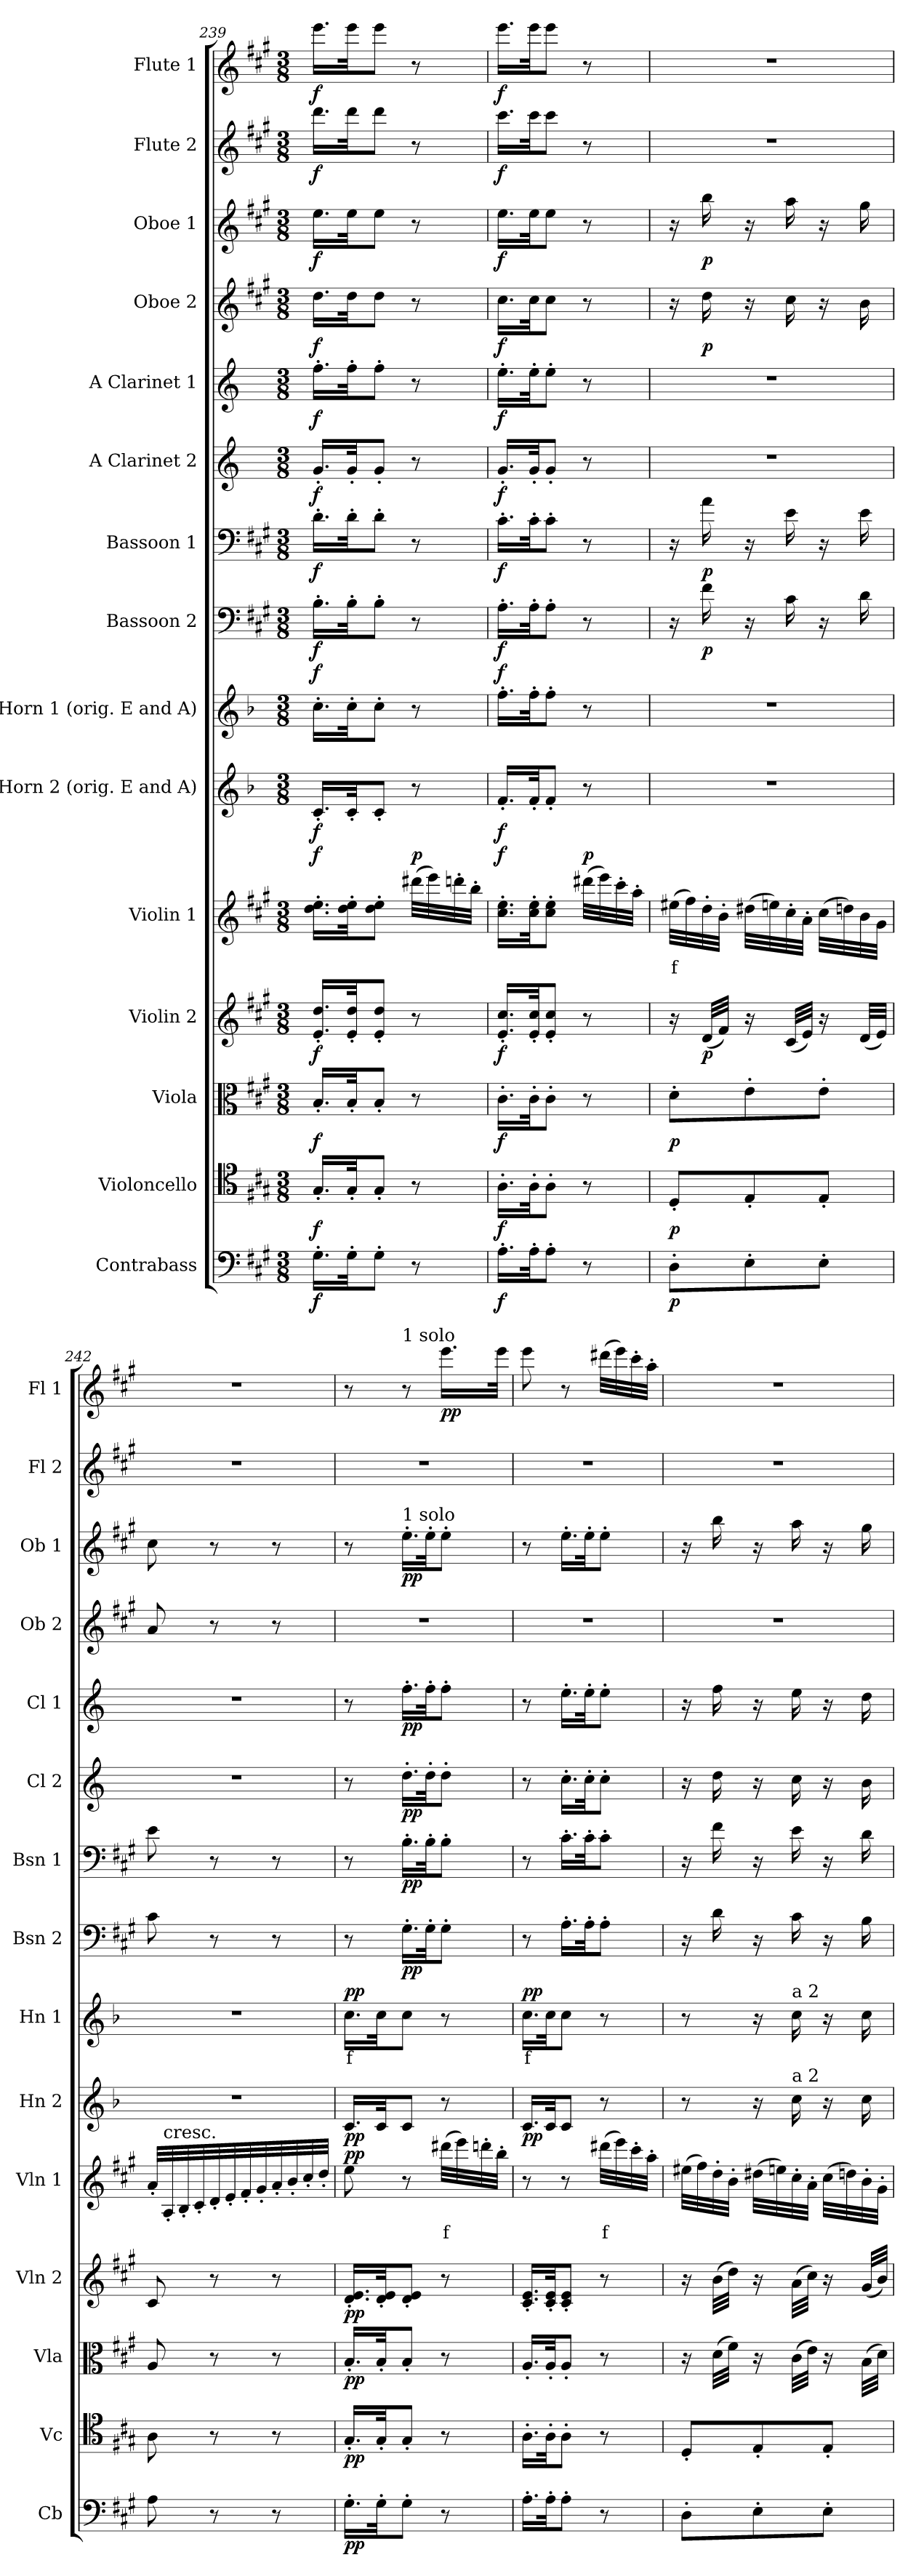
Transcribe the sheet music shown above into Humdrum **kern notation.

**kern	**dynam	**kern	**dynam	**kern	**dynam	**kern	**dynam	**kern	**text	**dynam	**kern	**dynam	**kern	**text	**dynam	**kern	**dynam	**kern	**dynam	**kern	**dynam	**kern	**dynam	**kern	**dynam	**kern	**dynam	**kern	**dynam	**kern	**dynam
*part15	*part15	*part14	*part14	*part13	*part13	*part12	*part12	*part11	*part11	*part11	*part10	*part10	*part9	*part9	*part9	*part8	*part8	*part7	*part7	*part6	*part6	*part5	*part5	*part4	*part4	*part3	*part3	*part2	*part2	*part1	*part1
*staff15	*staff15	*staff14	*staff14	*staff13	*staff13	*staff12	*staff12	*staff11	*staff11	*staff11	*staff10	*staff10	*staff9	*staff9	*staff9	*staff8	*staff8	*staff7	*staff7	*staff6	*staff6	*staff5	*staff5	*staff4	*staff4	*staff3	*staff3	*staff2	*staff2	*staff1	*staff1
*I"Contrabass	*	*I"Violoncello	*	*I"Viola	*	*I"Violin 2	*	*I"Violin 1	*	*	*I"E Horn 2 (orig. E and A)	*	*I"E Horn 1 (orig. E and A)	*	*	*I"Bassoon 2	*	*I"Bassoon 1	*	*I"A Clarinet 2	*	*I"A Clarinet 1	*	*I"Oboe 2	*	*I"Oboe 1	*	*I"Flute 2	*	*I"Flute 1	*
*I'Cb	*	*I'Vc	*	*I'Vla	*	*I'Vln 2	*	*I'Vln 1	*	*	*I'Hn 2	*	*I'Hn 1	*	*	*I'Bsn 2	*	*I'Bsn 1	*	*I'Cl 2	*	*I'Cl 1	*	*I'Ob 2	*	*I'Ob 1	*	*I'Fl 2	*	*I'Fl 1	*
*clefF4	*	*clefC4	*	*clefC3	*	*clefG2	*	*clefG2	*	*	*clefG2	*	*clefG2	*	*	*clefF4	*	*clefF4	*	*clefG2	*	*clefG2	*	*clefG2	*	*clefG2	*	*clefG2	*	*clefG2	*
*ITrd7c12	*	*	*	*	*	*	*	*	*	*	*ITrd5c8	*	*ITrd5c8	*	*	*	*	*	*	*ITrd2c3	*	*ITrd2c3	*	*	*	*	*	*	*	*	*
*k[f#c#g#]	*	*k[f#c#g#]	*	*k[f#c#g#]	*	*k[f#c#g#]	*	*k[f#c#g#]	*	*	*k[f#c#g#]	*	*k[f#c#g#]	*	*	*k[f#c#g#]	*	*k[f#c#g#]	*	*k[f#c#g#]	*	*k[f#c#g#]	*	*k[f#c#g#]	*	*k[f#c#g#]	*	*k[f#c#g#]	*	*k[f#c#g#]	*
*M3/8	*	*M3/8	*	*M3/8	*	*M3/8	*	*M3/8	*	*	*M3/8	*	*M3/8	*	*	*M3/8	*	*M3/8	*	*M3/8	*	*M3/8	*	*M3/8	*	*M3/8	*	*M3/8	*	*M3/8	*
=239	=239	=239	=239	=239	=239	=239	=239	=239	=239	=239	=239	=239	=239	=239	=239	=239	=239	=239	=239	=239	=239	=239	=239	=239	=239	=239	=239	=239	=239	=239	=239
!	!LO:DY:b	!	!LO:DY:b	!	!LO:DY:b	!	!LO:DY:b	!	!	!LO:DY:b	!	!LO:DY:b	!	!	!LO:DY:b	!	!LO:DY:b	!	!LO:DY:b	!	!LO:DY:b	!	!LO:DY:b	!	!LO:DY:b	!	!LO:DY:b	!	!LO:DY:b	!	!LO:DY:b
16.GG#'\LL	f	16.G#'/LL	f	16.B'/LL	f	16.e/' 16.dd/'LL	f	16.dd\' 16.ee\'LL	.	f	16.E'/LL	f	16.e'\LL	.	f	16.B'\LL	f	16.d'\LL	f	16.e'/LL	f	16.dd'\LL	f	16.dd\LL	f	16.ee\LL	f	16.ddd\LL	f	16.eee\LL	f
32GG#'\JK	.	32G#'/JK	.	32B'/JK	.	32e/' 32dd/'JK	.	32dd\' 32ee\'JK	.	.	32E'/JK	.	32e'\JK	.	.	32B'\JK	.	32d'\JK	.	32e'/JK	.	32dd'\JK	.	32dd\JK	.	32ee\JK	.	32ddd\JK	.	32eee\JK	.
8GG#'\J	.	8G#'/J	.	8B'/J	.	8e/' 8dd/'J	.	8dd\' 8ee\'J	.	.	8E'/J	.	8e'\J	.	.	8B'\J	.	8d'\J	.	8e'/J	.	8dd'\J	.	8dd\J	.	8ee\J	.	8ddd\J	.	8eee\J	.
!	!	!	!	!	!	!	!	!	!	!LO:DY:b	!	!	!	!	!	!	!	!	!	!	!	!	!	!	!	!	!	!	!	!	!
8r	.	8r	.	8r	.	8r	.	(32ddd#X\LLL	.	p	8r	.	8r	.	.	8r	.	8r	.	8r	.	8r	.	8r	.	8r	.	8r	.	8r	.
.	.	.	.	.	.	.	.	32eee\)	.	.	.	.	.	.	.	.	.	.	.	.	.	.	.	.	.	.	.	.	.	.	.
.	.	.	.	.	.	.	.	32dddn'\	.	.	.	.	.	.	.	.	.	.	.	.	.	.	.	.	.	.	.	.	.	.	.
.	.	.	.	.	.	.	.	32bb'\JJJ	.	.	.	.	.	.	.	.	.	.	.	.	.	.	.	.	.	.	.	.	.	.	.
=240	=240	=240	=240	=240	=240	=240	=240	=240	=240	=240	=240	=240	=240	=240	=240	=240	=240	=240	=240	=240	=240	=240	=240	=240	=240	=240	=240	=240	=240	=240	=240
!	!LO:DY:b	!	!LO:DY:b	!	!LO:DY:b	!	!LO:DY:b	!	!	!LO:DY:b	!	!LO:DY:b	!	!	!LO:DY:b	!	!LO:DY:b	!	!LO:DY:b	!	!LO:DY:b	!	!LO:DY:b	!	!LO:DY:b	!	!LO:DY:b	!	!LO:DY:b	!	!LO:DY:b
16.AA'\LL	f	16.A'\LL	f	16.c#'\LL	f	16.e/' 16.cc#/'LL	f	16.cc#\' 16.ee\'LL	.	f	16.A'/LL	f	16.a'\LL	.	f	16.A'\LL	f	16.c#'\LL	f	16.e'/LL	f	16.cc#'\LL	f	16.cc#\LL	f	16.ee\LL	f	16.ccc#\LL	f	16.eee\LL	f
32AA'\JK	.	32A'\JK	.	32c#'\JK	.	32e/' 32cc#/'JK	.	32cc#\' 32ee\'JK	.	.	32A'/JK	.	32a'\JK	.	.	32A'\JK	.	32c#'\JK	.	32e'/JK	.	32cc#'\JK	.	32cc#\JK	.	32ee\JK	.	32ccc#\JK	.	32eee\JK	.
8AA'\J	.	8A'\J	.	8c#'\J	.	8e/' 8cc#/'J	.	8cc#\' 8ee\'J	.	.	8A'/J	.	8a'\J	.	.	8A'\J	.	8c#'\J	.	8e'/J	.	8cc#'\J	.	8cc#\J	.	8ee\J	.	8ccc#\J	.	8eee\J	.
!	!	!	!	!	!	!	!	!	!	!LO:DY:b	!	!	!	!	!	!	!	!	!	!	!	!	!	!	!	!	!	!	!	!	!
8r	.	8r	.	8r	.	8r	.	(32ddd#X\LLL	.	p	8r	.	8r	.	.	8r	.	8r	.	8r	.	8r	.	8r	.	8r	.	8r	.	8r	.
.	.	.	.	.	.	.	.	32eee\)	.	.	.	.	.	.	.	.	.	.	.	.	.	.	.	.	.	.	.	.	.	.	.
.	.	.	.	.	.	.	.	32ccc#'\	.	.	.	.	.	.	.	.	.	.	.	.	.	.	.	.	.	.	.	.	.	.	.
.	.	.	.	.	.	.	.	32aa'\JJJ	.	.	.	.	.	.	.	.	.	.	.	.	.	.	.	.	.	.	.	.	.	.	.
=241	=241	=241	=241	=241	=241	=241	=241	=241	=241	=241	=241	=241	=241	=241	=241	=241	=241	=241	=241	=241	=241	=241	=241	=241	=241	=241	=241	=241	=241	=241	=241
!	!LO:DY:b	!	!LO:DY:b	!	!LO:DY:b	!	!	!	!LO:LY:b:color=#FF0000	!	!	!	!	!	!	!	!	!	!	!	!	!	!	!	!	!	!	!	!	!	!
8DD'\L	p	8D'/L	p	8d'\L	p	16r	.	(32ee#X\LLL	f	.	4.r	.	4.r	.	.	16r	.	16r	.	4.r	.	4.r	.	16r	.	16r	.	4.r	.	4.r	.
.	.	.	.	.	.	.	.	32ff#\)	.	.	.	.	.	.	.	.	.	.	.	.	.	.	.	.	.	.	.	.	.	.	.
!	!	!	!	!	!	!	!LO:DY:b	!	!	!	!	!	!	!	!	!	!LO:DY:b	!	!LO:DY:b	!	!	!	!	!	!LO:DY:b	!	!LO:DY:b	!	!	!	!
.	.	.	.	.	.	(32d/LLL	p	32dd'\	.	.	.	.	.	.	.	16f#\	p	16a\	p	.	.	.	.	16dd\	p	16bb\	p	.	.	.	.
.	.	.	.	.	.	32f#/JJJ)	.	32b'\JJJ	.	.	.	.	.	.	.	.	.	.	.	.	.	.	.	.	.	.	.	.	.	.	.
8EE'\	.	8E'/	.	8e'\	.	16r	.	(32dd#X\LLL	.	.	.	.	.	.	.	16r	.	16r	.	.	.	.	.	16r	.	16r	.	.	.	.	.
.	.	.	.	.	.	.	.	32een\)	.	.	.	.	.	.	.	.	.	.	.	.	.	.	.	.	.	.	.	.	.	.	.
.	.	.	.	.	.	(32c#/LLL	.	32cc#'\	.	.	.	.	.	.	.	16c#\	.	16e\	.	.	.	.	.	16cc#\	.	16aa\	.	.	.	.	.
.	.	.	.	.	.	32e/JJJ)	.	32a'\JJJ	.	.	.	.	.	.	.	.	.	.	.	.	.	.	.	.	.	.	.	.	.	.	.
8EE'\J	.	8E'/J	.	8e'\J	.	16r	.	(32cc#\LLL	.	.	.	.	.	.	.	16r	.	16r	.	.	.	.	.	16r	.	16r	.	.	.	.	.
.	.	.	.	.	.	.	.	32ddn\)	.	.	.	.	.	.	.	.	.	.	.	.	.	.	.	.	.	.	.	.	.	.	.
.	.	.	.	.	.	(32d/LLL	.	32b\	.	.	.	.	.	.	.	16d\	.	16e\	.	.	.	.	.	16b\	.	16gg#\	.	.	.	.	.
.	.	.	.	.	.	32e/JJJ)	.	32g#\JJJ	.	.	.	.	.	.	.	.	.	.	.	.	.	.	.	.	.	.	.	.	.	.	.
!!LO:PB:g=z
=242	=242	=242	=242	=242	=242	=242	=242	=242	=242	=242	=242	=242	=242	=242	=242	=242	=242	=242	=242	=242	=242	=242	=242	=242	=242	=242	=242	=242	=242	=242	=242
8AA\	.	8A\	.	8A/	.	8c#/	.	32a'/LLL	.	.	4.r	.	4.r	.	.	8c#\	.	8e\	.	4.r	.	4.r	.	8a/	.	8cc#\	.	4.r	.	4.r	.
!	!	!	!	!	!	!	!	!LO:TX:a:t=cresc.	!	!	!	!	!	!	!	!	!	!	!	!	!	!	!	!	!	!	!	!	!	!	!
.	.	.	.	.	.	.	.	32A'/	.	.	.	.	.	.	.	.	.	.	.	.	.	.	.	.	.	.	.	.	.	.	.
.	.	.	.	.	.	.	.	32B'/	.	.	.	.	.	.	.	.	.	.	.	.	.	.	.	.	.	.	.	.	.	.	.
.	.	.	.	.	.	.	.	32c#'/	.	.	.	.	.	.	.	.	.	.	.	.	.	.	.	.	.	.	.	.	.	.	.
8r	.	8r	.	8r	.	8r	.	32d'/	.	.	.	.	.	.	.	8r	.	8r	.	.	.	.	.	8r	.	8r	.	.	.	.	.
.	.	.	.	.	.	.	.	32e'/	.	.	.	.	.	.	.	.	.	.	.	.	.	.	.	.	.	.	.	.	.	.	.
.	.	.	.	.	.	.	.	32f#'/	.	.	.	.	.	.	.	.	.	.	.	.	.	.	.	.	.	.	.	.	.	.	.
.	.	.	.	.	.	.	.	32g#'/	.	.	.	.	.	.	.	.	.	.	.	.	.	.	.	.	.	.	.	.	.	.	.
8r	.	8r	.	8r	.	8r	.	32a'/	.	.	.	.	.	.	.	8r	.	8r	.	.	.	.	.	8r	.	8r	.	.	.	.	.
.	.	.	.	.	.	.	.	32b'/	.	.	.	.	.	.	.	.	.	.	.	.	.	.	.	.	.	.	.	.	.	.	.
.	.	.	.	.	.	.	.	32cc#'/	.	.	.	.	.	.	.	.	.	.	.	.	.	.	.	.	.	.	.	.	.	.	.
.	.	.	.	.	.	.	.	32dd'/JJJ	.	.	.	.	.	.	.	.	.	.	.	.	.	.	.	.	.	.	.	.	.	.	.
=243	=243	=243	=243	=243	=243	=243	=243	=243	=243	=243	=243	=243	=243	=243	=243	=243	=243	=243	=243	=243	=243	=243	=243	=243	=243	=243	=243	=243	=243	=243	=243
!	!LO:DY:b	!	!LO:DY:b	!	!LO:DY:b	!	!LO:DY:b	!	!	!LO:DY:b	!	!LO:DY:b	!	!LO:LY:b:color=#FF0000	!LO:DY:b	!	!	!	!	!	!	!	!	!	!	!	!	!	!	!	!
16.GG#'\LL	pp	16.G#'/LL	pp	16.B'/LL	pp	16.d/' 16.e/'LL	pp	8ee\	.	pp	16.E/LL	pp	16.e\LL	f	pp	8r	.	8r	.	8r	.	8r	.	4.r	.	8r	.	4.r	.	8r	.
32GG#'\JK	.	32G#'/JK	.	32B'/JK	.	32d/' 32e/'JK	.	.	.	.	32E/JK	.	32e\JK	.	.	.	.	.	.	.	.	.	.	.	.	.	.	.	.	.	.
!	!	!	!	!	!	!	!	!	!	!	!	!	!	!	!	!	!	!	!	!	!	!	!	!	!	!	!	!	!	!LO:TX:a:t=1 solo	!
!	!	!	!	!	!	!	!	!	!	!	!	!	!	!	!	!	!	!	!	!	!	!	!	!	!	!LO:TX:a:t=1 solo	!	!	!	!	!
!	!	!	!	!	!	!	!	!	!	!	!	!	!	!	!	!	!LO:DY:b	!	!LO:DY:b	!	!LO:DY:b	!	!LO:DY:b	!	!	!	!LO:DY:b	!	!	!	!
8GG#'\J	.	8G#'/J	.	8B'/J	.	8d/' 8e/'J	.	8r	.	.	8E/J	.	8e\J	.	.	16.G#'\LL	pp	16.B'\LL	pp	16.b'\LL	pp	16.dd'\LL	pp	.	.	16.ee'\LL	pp	.	.	8r	.
.	.	.	.	.	.	.	.	.	.	.	.	.	.	.	.	32G#'\JK	.	32B'\JK	.	32b'\JK	.	32dd'\JK	.	.	.	32ee'\JK	.	.	.	.	.
!	!	!	!	!	!	!	!	!	!LO:LY:b:color=#FF0000	!	!	!	!	!	!	!	!	!	!	!	!	!	!	!	!	!	!	!	!	!	!LO:DY:b
8r	.	8r	.	8r	.	8r	.	(32ddd#X\LLL	f	.	8r	.	8r	.	.	8G#'\J	.	8B'\J	.	8b'\J	.	8dd'\J	.	.	.	8ee'\J	.	.	.	16.eee\LL	pp
.	.	.	.	.	.	.	.	32eee\)	.	.	.	.	.	.	.	.	.	.	.	.	.	.	.	.	.	.	.	.	.	.	.
.	.	.	.	.	.	.	.	32dddn'\	.	.	.	.	.	.	.	.	.	.	.	.	.	.	.	.	.	.	.	.	.	.	.
.	.	.	.	.	.	.	.	32bb'\JJJ	.	.	.	.	.	.	.	.	.	.	.	.	.	.	.	.	.	.	.	.	.	32eee\JJk	.
=244	=244	=244	=244	=244	=244	=244	=244	=244	=244	=244	=244	=244	=244	=244	=244	=244	=244	=244	=244	=244	=244	=244	=244	=244	=244	=244	=244	=244	=244	=244	=244
!	!	!	!	!	!	!	!	!	!	!	!	!LO:DY:b	!	!LO:LY:b:color=#FF0000	!LO:DY:b	!	!	!	!	!	!	!	!	!	!	!	!	!	!	!	!
16.AA'\LL	.	16.A'\LL	.	16.A'/LL	.	16.c#/' 16.e/'LL	.	8r	.	.	16.E/LL	pp	16.e\LL	f	pp	8r	.	8r	.	8r	.	8r	.	4.r	.	8r	.	4.r	.	8eee\	.
32AA'\JK	.	32A'\JK	.	32A'/JK	.	32c#/' 32e/'JK	.	.	.	.	32E/JK	.	32e\JK	.	.	.	.	.	.	.	.	.	.	.	.	.	.	.	.	.	.
8AA'\J	.	8A'\J	.	8A'/J	.	8c#/' 8e/'J	.	8r	.	.	8E/J	.	8e\J	.	.	16.A'\LL	.	16.c#'\LL	.	16.a'\LL	.	16.cc#'\LL	.	.	.	16.ee'\LL	.	.	.	8r	.
.	.	.	.	.	.	.	.	.	.	.	.	.	.	.	.	32A'\JK	.	32c#'\JK	.	32a'\JK	.	32cc#'\JK	.	.	.	32ee'\JK	.	.	.	.	.
!	!	!	!	!	!	!	!	!	!LO:LY:b:color=#FF0000	!	!	!	!	!	!	!	!	!	!	!	!	!	!	!	!	!	!	!	!	!	!
8r	.	8r	.	8r	.	8r	.	(32ddd#X\LLL	f	.	8r	.	8r	.	.	8A'\J	.	8c#'\J	.	8a'\J	.	8cc#'\J	.	.	.	8ee'\J	.	.	.	(32ddd#X\LLL	.
.	.	.	.	.	.	.	.	32eee\)	.	.	.	.	.	.	.	.	.	.	.	.	.	.	.	.	.	.	.	.	.	32eee\)	.
.	.	.	.	.	.	.	.	32ccc#'\	.	.	.	.	.	.	.	.	.	.	.	.	.	.	.	.	.	.	.	.	.	32ccc#'\	.
.	.	.	.	.	.	.	.	32aa'\JJJ	.	.	.	.	.	.	.	.	.	.	.	.	.	.	.	.	.	.	.	.	.	32aa'\JJJ	.
=245	=245	=245	=245	=245	=245	=245	=245	=245	=245	=245	=245	=245	=245	=245	=245	=245	=245	=245	=245	=245	=245	=245	=245	=245	=245	=245	=245	=245	=245	=245	=245
8DD'\L	.	8D'/L	.	16r	.	16r	.	(32ee#X\LLL	.	.	8r	.	8r	.	.	16r	.	16r	.	16r	.	16r	.	4.r	.	16r	.	4.r	.	4.r	.
.	.	.	.	.	.	.	.	32ff#\)	.	.	.	.	.	.	.	.	.	.	.	.	.	.	.	.	.	.	.	.	.	.	.
.	.	.	.	(32d\LLL	.	(32b\LLL	.	32dd'\	.	.	.	.	.	.	.	16d\	.	16f#\	.	16b\	.	16dd\	.	.	.	16bb\	.	.	.	.	.
.	.	.	.	32f#\JJJ)	.	32dd\JJJ)	.	32b'\JJJ	.	.	.	.	.	.	.	.	.	.	.	.	.	.	.	.	.	.	.	.	.	.	.
8EE'\	.	8E'/	.	16r	.	16r	.	(32dd#X\LLL	.	.	16r	.	16r	.	.	16r	.	16r	.	16r	.	16r	.	.	.	16r	.	.	.	.	.
.	.	.	.	.	.	.	.	32een\)	.	.	.	.	.	.	.	.	.	.	.	.	.	.	.	.	.	.	.	.	.	.	.
!	!	!	!	!	!	!	!	!	!	!	!	!	!LO:TX:a:t=a 2	!	!	!	!	!	!	!	!	!	!	!	!	!	!	!	!	!	!
!	!	!	!	!	!	!	!	!	!	!	!LO:TX:a:t=a 2	!	!	!	!	!	!	!	!	!	!	!	!	!	!	!	!	!	!	!	!
.	.	.	.	(32c#\LLL	.	(32a\LLL	.	32cc#'\	.	.	16e\	.	16e\	.	.	16c#\	.	16e\	.	16a\	.	16cc#\	.	.	.	16aa\	.	.	.	.	.
.	.	.	.	32e\JJJ)	.	32cc#\JJJ)	.	32a'\JJJ	.	.	.	.	.	.	.	.	.	.	.	.	.	.	.	.	.	.	.	.	.	.	.
8EE'\J	.	8E'/J	.	16r	.	16r	.	(32cc#\LLL	.	.	16r	.	16r	.	.	16r	.	16r	.	16r	.	16r	.	.	.	16r	.	.	.	.	.
.	.	.	.	.	.	.	.	32ddn\)	.	.	.	.	.	.	.	.	.	.	.	.	.	.	.	.	.	.	.	.	.	.	.
.	.	.	.	(32B\LLL	.	(32g#/LLL	.	32b'\	.	.	16e\	.	16e\	.	.	16B\	.	16d\	.	16g#\	.	16b\	.	.	.	16gg#\	.	.	.	.	.
.	.	.	.	32d\JJJ)	.	32b/JJJ)	.	32g#'\JJJ	.	.	.	.	.	.	.	.	.	.	.	.	.	.	.	.	.	.	.	.	.	.	.
=	=	=	=	=	=	=	=	=	=	=	=	=	=	=	=	=	=	=	=	=	=	=	=	=	=	=	=	=	=	=	=
*-	*-	*-	*-	*-	*-	*-	*-	*-	*-	*-	*-	*-	*-	*-	*-	*-	*-	*-	*-	*-	*-	*-	*-	*-	*-	*-	*-	*-	*-	*-	*-
